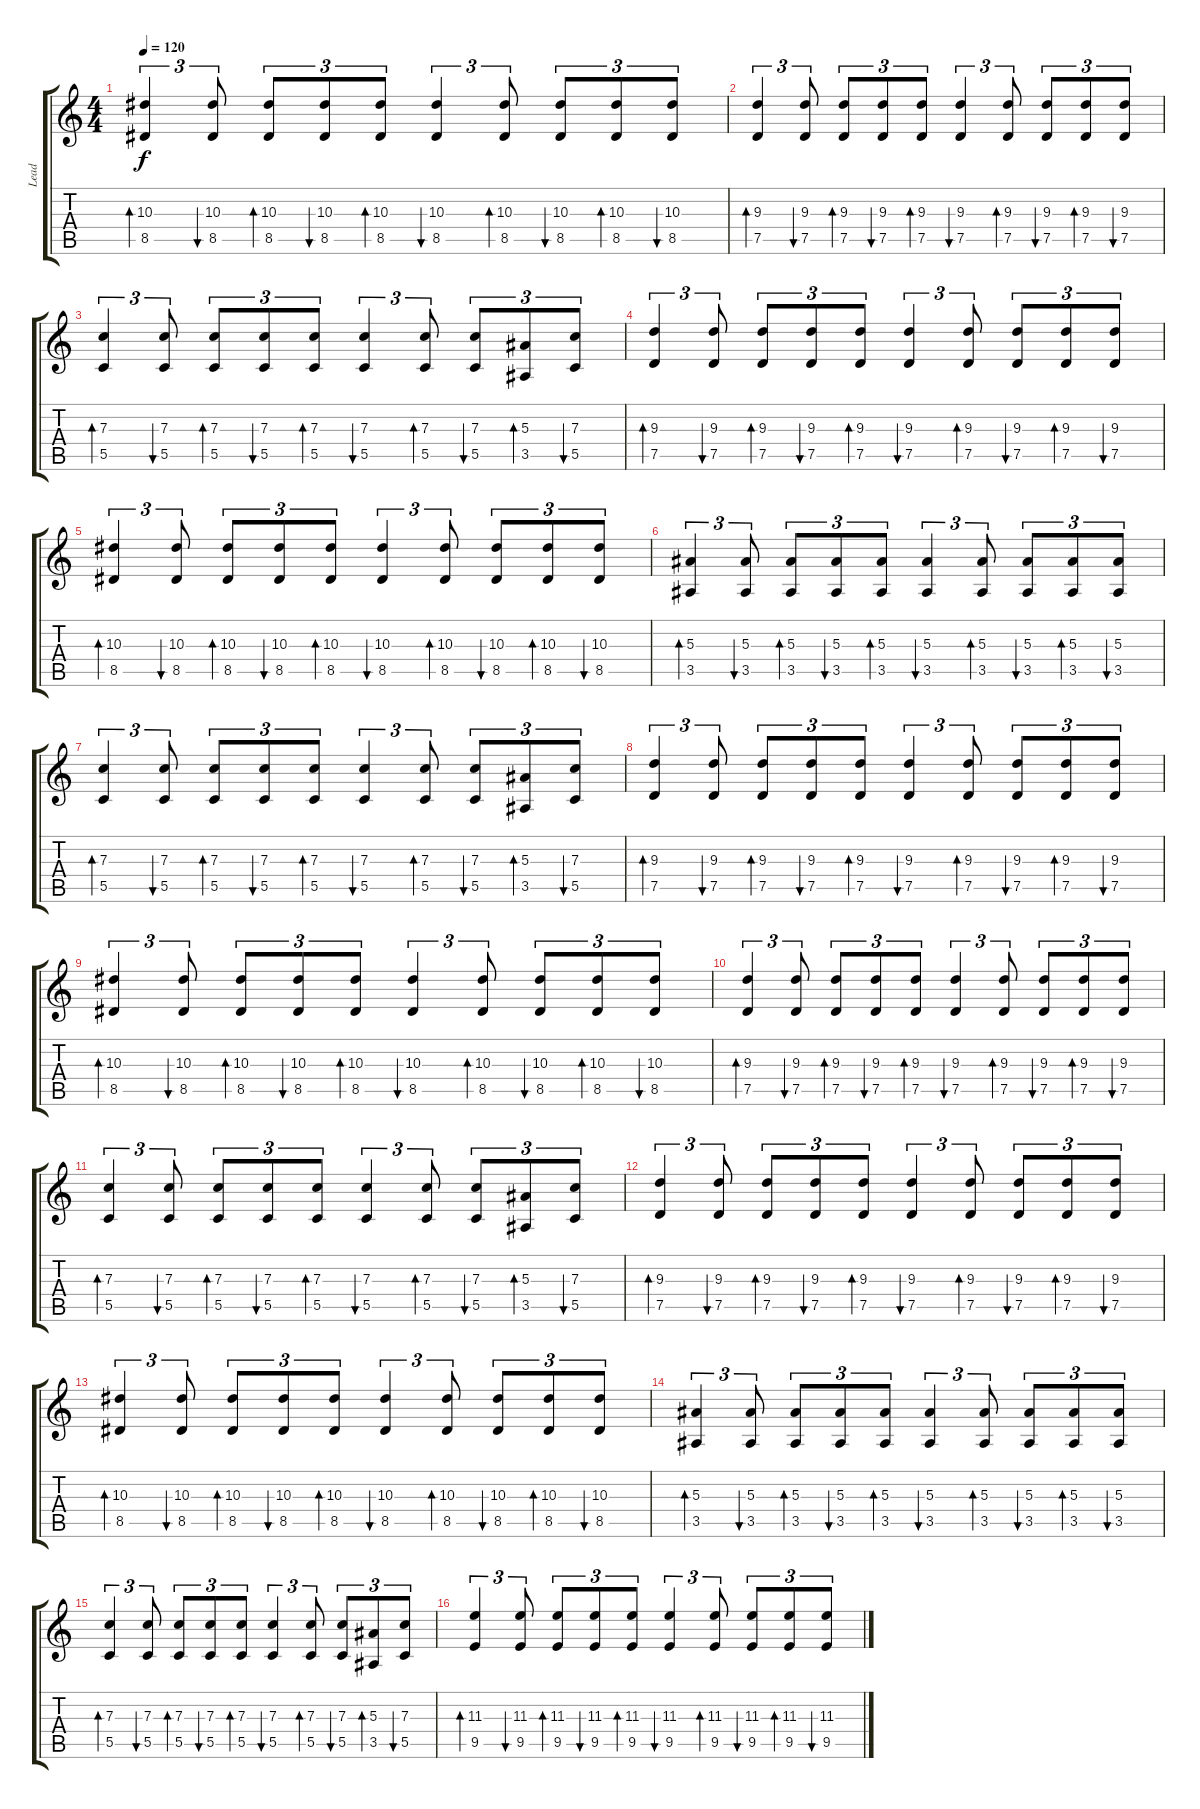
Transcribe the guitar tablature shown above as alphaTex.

\track ("Lead" "Lead") {instrument distortionguitar}
\staff {score tabs}
\tuning (D4 A3 F3 C3 G2 D2) {hide}
\ts (4 4)
\tempo 120
\clef g2
\ks c
(10.3 8.5).4{tu (3 2) bd 60 dy f} (10.3 8.5).8{tu (3 2) bu 60} (10.3 8.5).8{tu (3 2) bd 60} (10.3 8.5).8{tu (3 2) bu 60} (10.3 8.5).8{tu (3 2) bd 60} (10.3 8.5).4{tu (3 2) bu 60} (10.3 8.5).8{tu (3 2) bd 60} (10.3 8.5).8{tu (3 2) bu 60} (10.3 8.5).8{tu (3 2) bd 60} (10.3 8.5).8{tu (3 2) bu 60} |
(9.3 7.5).4{tu (3 2) bd 60} (9.3 7.5).8{tu (3 2) bu 60} (9.3 7.5).8{tu (3 2) bd 60} (9.3 7.5).8{tu (3 2) bu 60} (9.3 7.5).8{tu (3 2) bd 60} (9.3 7.5).4{tu (3 2) bu 60} (9.3 7.5).8{tu (3 2) bd 60} (9.3 7.5).8{tu (3 2) bu 60} (9.3 7.5).8{tu (3 2) bd 60} (9.3 7.5).8{tu (3 2) bu 60} |
(7.3 5.5).4{tu (3 2) bd 60} (7.3 5.5).8{tu (3 2) bu 60} (7.3 5.5).8{tu (3 2) bd 60} (7.3 5.5).8{tu (3 2) bu 60} (7.3 5.5).8{tu (3 2) bd 60} (7.3 5.5).4{tu (3 2) bu 60} (7.3 5.5).8{tu (3 2) bd 60} (7.3 5.5).8{tu (3 2) bu 60} (5.3 3.5).8{tu (3 2) bd 60} (7.3 5.5).8{tu (3 2) bu 60} |
(9.3 7.5).4{tu (3 2) bd 60} (9.3 7.5).8{tu (3 2) bu 60} (9.3 7.5).8{tu (3 2) bd 60} (9.3 7.5).8{tu (3 2) bu 60} (9.3 7.5).8{tu (3 2) bd 60} (9.3 7.5).4{tu (3 2) bu 60} (9.3 7.5).8{tu (3 2) bd 60} (9.3 7.5).8{tu (3 2) bu 60} (9.3 7.5).8{tu (3 2) bd 60} (9.3 7.5).8{tu (3 2) bu 60} |
(10.3 8.5).4{tu (3 2) bd 60} (10.3 8.5).8{tu (3 2) bu 60} (10.3 8.5).8{tu (3 2) bd 60} (10.3 8.5).8{tu (3 2) bu 60} (10.3 8.5).8{tu (3 2) bd 60} (10.3 8.5).4{tu (3 2) bu 60} (10.3 8.5).8{tu (3 2) bd 60} (10.3 8.5).8{tu (3 2) bu 60} (10.3 8.5).8{tu (3 2) bd 60} (10.3 8.5).8{tu (3 2) bu 60} |
(5.3 3.5).4{tu (3 2) bd 60} (5.3 3.5).8{tu (3 2) bu 60} (5.3 3.5).8{tu (3 2) bd 60} (5.3 3.5).8{tu (3 2) bu 60} (5.3 3.5).8{tu (3 2) bd 60} (5.3 3.5).4{tu (3 2) bu 60} (5.3 3.5).8{tu (3 2) bd 60} (5.3 3.5).8{tu (3 2) bu 60} (5.3 3.5).8{tu (3 2) bd 60} (5.3 3.5).8{tu (3 2) bu 60} |
(7.3 5.5).4{tu (3 2) bd 60} (7.3 5.5).8{tu (3 2) bu 60} (7.3 5.5).8{tu (3 2) bd 60} (7.3 5.5).8{tu (3 2) bu 60} (7.3 5.5).8{tu (3 2) bd 60} (7.3 5.5).4{tu (3 2) bu 60} (7.3 5.5).8{tu (3 2) bd 60} (7.3 5.5).8{tu (3 2) bu 60} (5.3 3.5).8{tu (3 2) bd 60} (7.3 5.5).8{tu (3 2) bu 60} |
(9.3 7.5).4{tu (3 2) bd 60} (9.3 7.5).8{tu (3 2) bu 60} (9.3 7.5).8{tu (3 2) bd 60} (9.3 7.5).8{tu (3 2) bu 60} (9.3 7.5).8{tu (3 2) bd 60} (9.3 7.5).4{tu (3 2) bu 60} (9.3 7.5).8{tu (3 2) bd 60} (9.3 7.5).8{tu (3 2) bu 60} (9.3 7.5).8{tu (3 2) bd 60} (9.3 7.5).8{tu (3 2) bu 60} |
(10.3 8.5).4{tu (3 2) bd 60} (10.3 8.5).8{tu (3 2) bu 60} (10.3 8.5).8{tu (3 2) bd 60} (10.3 8.5).8{tu (3 2) bu 60} (10.3 8.5).8{tu (3 2) bd 60} (10.3 8.5).4{tu (3 2) bu 60} (10.3 8.5).8{tu (3 2) bd 60} (10.3 8.5).8{tu (3 2) bu 60} (10.3 8.5).8{tu (3 2) bd 60} (10.3 8.5).8{tu (3 2) bu 60} |
(9.3 7.5).4{tu (3 2) bd 60} (9.3 7.5).8{tu (3 2) bu 60} (9.3 7.5).8{tu (3 2) bd 60} (9.3 7.5).8{tu (3 2) bu 60} (9.3 7.5).8{tu (3 2) bd 60} (9.3 7.5).4{tu (3 2) bu 60} (9.3 7.5).8{tu (3 2) bd 60} (9.3 7.5).8{tu (3 2) bu 60} (9.3 7.5).8{tu (3 2) bd 60} (9.3 7.5).8{tu (3 2) bu 60} |
(7.3 5.5).4{tu (3 2) bd 60} (7.3 5.5).8{tu (3 2) bu 60} (7.3 5.5).8{tu (3 2) bd 60} (7.3 5.5).8{tu (3 2) bu 60} (7.3 5.5).8{tu (3 2) bd 60} (7.3 5.5).4{tu (3 2) bu 60} (7.3 5.5).8{tu (3 2) bd 60} (7.3 5.5).8{tu (3 2) bu 60} (5.3 3.5).8{tu (3 2) bd 60} (7.3 5.5).8{tu (3 2) bu 60} |
(9.3 7.5).4{tu (3 2) bd 60} (9.3 7.5).8{tu (3 2) bu 60} (9.3 7.5).8{tu (3 2) bd 60} (9.3 7.5).8{tu (3 2) bu 60} (9.3 7.5).8{tu (3 2) bd 60} (9.3 7.5).4{tu (3 2) bu 60} (9.3 7.5).8{tu (3 2) bd 60} (9.3 7.5).8{tu (3 2) bu 60} (9.3 7.5).8{tu (3 2) bd 60} (9.3 7.5).8{tu (3 2) bu 60} |
(10.3 8.5).4{tu (3 2) bd 60} (10.3 8.5).8{tu (3 2) bu 60} (10.3 8.5).8{tu (3 2) bd 60} (10.3 8.5).8{tu (3 2) bu 60} (10.3 8.5).8{tu (3 2) bd 60} (10.3 8.5).4{tu (3 2) bu 60} (10.3 8.5).8{tu (3 2) bd 60} (10.3 8.5).8{tu (3 2) bu 60} (10.3 8.5).8{tu (3 2) bd 60} (10.3 8.5).8{tu (3 2) bu 60} |
(5.3 3.5).4{tu (3 2) bd 60} (5.3 3.5).8{tu (3 2) bu 60} (5.3 3.5).8{tu (3 2) bd 60} (5.3 3.5).8{tu (3 2) bu 60} (5.3 3.5).8{tu (3 2) bd 60} (5.3 3.5).4{tu (3 2) bu 60} (5.3 3.5).8{tu (3 2) bd 60} (5.3 3.5).8{tu (3 2) bu 60} (5.3 3.5).8{tu (3 2) bd 60} (5.3 3.5).8{tu (3 2) bu 60} |
(7.3 5.5).4{tu (3 2) bd 60} (7.3 5.5).8{tu (3 2) bu 60} (7.3 5.5).8{tu (3 2) bd 60} (7.3 5.5).8{tu (3 2) bu 60} (7.3 5.5).8{tu (3 2) bd 60} (7.3 5.5).4{tu (3 2) bu 60} (7.3 5.5).8{tu (3 2) bd 60} (7.3 5.5).8{tu (3 2) bu 60} (5.3 3.5).8{tu (3 2) bd 60} (7.3 5.5).8{tu (3 2) bu 60} |
(11.3 9.5).4{tu (3 2) bd 60} (11.3 9.5).8{tu (3 2) bu 60} (11.3 9.5).8{tu (3 2) bd 60} (11.3 9.5).8{tu (3 2) bu 60} (11.3 9.5).8{tu (3 2) bd 60} (11.3 9.5).4{tu (3 2) bu 60} (11.3 9.5).8{tu (3 2) bd 60} (11.3 9.5).8{tu (3 2) bu 60} (11.3 9.5).8{tu (3 2) bd 60} (11.3 9.5).8{tu (3 2) bu 60}
